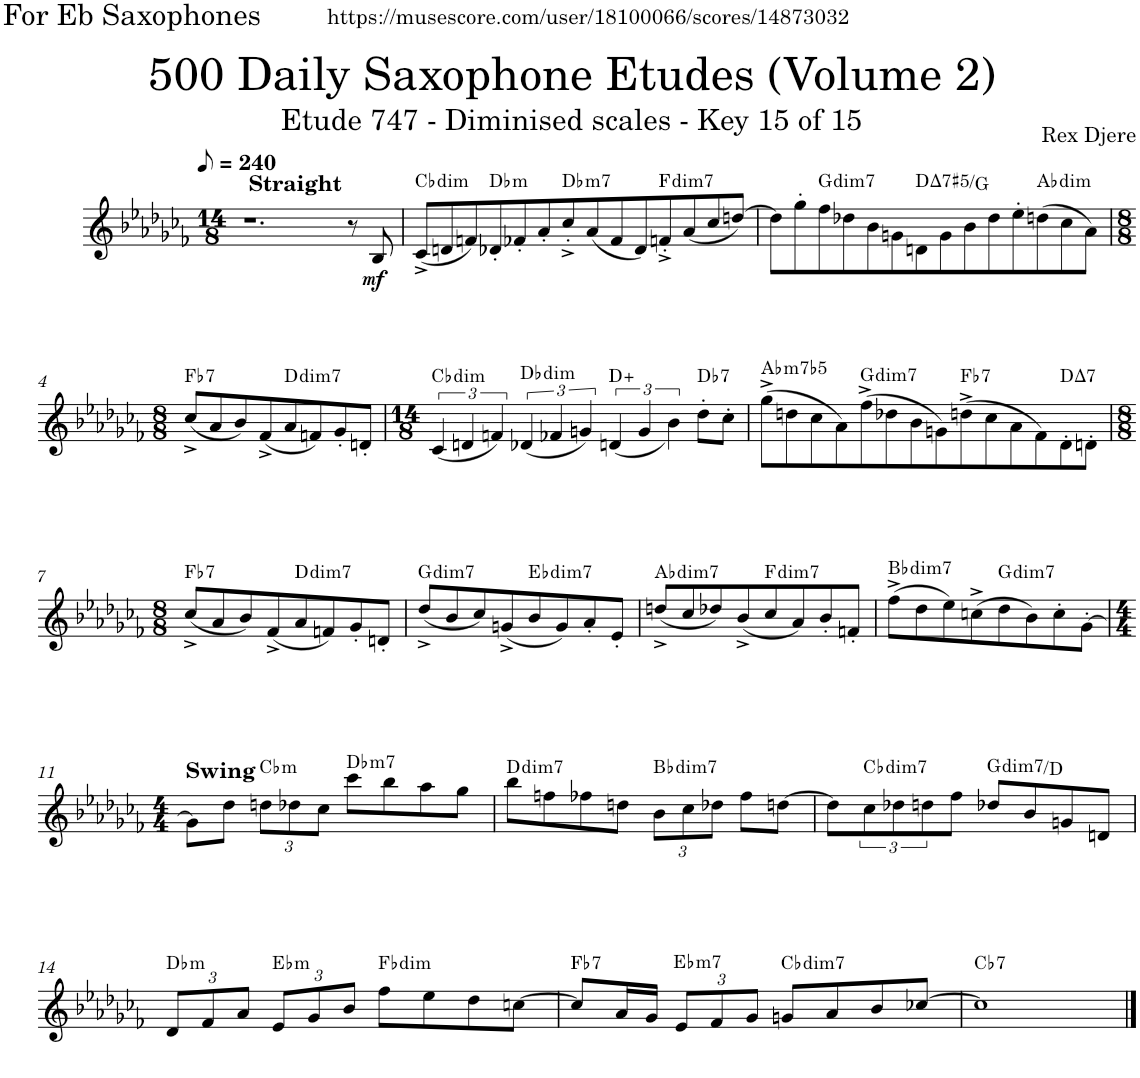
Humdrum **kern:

**kern	**dynam	**harte
*part1	*part1	*part1
*staff1	*staff1	*
*I"Alto Saxophone	*	*
*I'A. Sax.	*	*
*clefG2	*	*
*Trd5c9	*	*
*k[b-e-a-d-g-c-f-]	*	*
*M14/8	*	*
*MM120	*	*
=1	=1	=1
*^	*	*
1.r	1ryy	.	.
!	!LO:TX:a:B:t=Straight	!	!
.	2.ryy	.	.
8r	.	.	.
!	!	!LO:DY:b	!
8B-/	.	mf	.
=2	=2	=2	=2
!	!	!	!LO:H:kt=dim
*v	*v	*	*
(8c-^/L	.	Cb:dim
8dn/	.	.
8fn/)	.	.
!	!	!LO:H:kt=m
8d-X'/	.	Db:min
8f-X'/	.	.
8a-'/	.	.
!	!	!LO:H:kt=m7
8cc-'^/	.	Db:min7
(8a-/	.	.
8f-/	.	.
8d-/)	.	.
!	!	!LO:H:kt=dim7
8fn'^/	.	F:dim7
(8a-/	.	.
8cc-/	.	.
[8ddn/J)	.	.
=3	=3	=3
8dd\L]	.	.
8gg-'\	.	.
!	!	!LO:H:kt=dim7
8ff-\	.	G:dim7
8dd-X\	.	.
8b-\	.	.
8gn\	.	.
!	!	!LO:H:kt=7
8dn\	.	D:(3,#5,7)/4
8g\	.	.
8b-\	.	.
8dd-\	.	.
8ee-'\	.	.
!	!	!LO:H:kt=dim
(8ddn\	.	Ab:dim
8cc-\	.	.
8a-\J)	.	.
!!LO:LB:g=z
=4	=4	=4
*M8/8	*	*
!	!	!LO:H:kt=7
(8cc-^/L	.	Fb:7
8a-/	.	.
8b-/)	.	.
(8f-^/	.	.
!	!	!LO:H:kt=dim7
8a-/	.	D:dim7
8fn/)	.	.
8g-'/	.	.
8dn'/J	.	.
=5	=5	=5
*M14/8	*	*
!	!	!LO:H:kt=dim
(6c-/	.	Cb:dim
6dn/	.	.
6fn/)	.	.
!	!	!LO:H:kt=dim
(6d-X/	.	Db:dim
6f-X/	.	.
6gn/)	.	.
(<6dn/	.	D:aug
6g/	.	.
6b-\)	.	.
!	!	!LO:H:kt=7
8dd-'\L	.	Db:7
8cc-'\J	.	.
=6	=6	=6
!	!	!LO:H:kt=m7b5
(8gg-^\L	.	Ab:hdim7
8ddn\	.	.
8cc-\	.	.
8a-\)	.	.
!	!	!LO:H:kt=dim7
(8ff-^\	.	G:dim7
8dd-X\	.	.
8b-\	.	.
8gn\)	.	.
!	!	!LO:H:kt=7
(8ddn^\	.	Fb:7
8cc-\	.	.
8a-\	.	.
8f-\)	.	.
!	!	!LO:H:kt=7
8d-'\	.	D:maj7
8dn'\J	.	.
!!LO:LB:g=z
=7	=7	=7
*M8/8	*	*
!	!	!LO:H:kt=7
(8cc-^/L	.	Fb:7
8a-/	.	.
8b-/)	.	.
(8f-^/	.	.
!	!	!LO:H:kt=dim7
8a-/	.	D:dim7
8fn/)	.	.
8g-'/	.	.
8dn'/J	.	.
=8	=8	=8
!	!	!LO:H:kt=dim7
(8dd-^/L	.	G:dim7
8b-/	.	.
8cc-/)	.	.
(8gn^/	.	.
!	!	!LO:H:kt=dim7
8b-/	.	Eb:dim7
8g/)	.	.
8a-'/	.	.
8e-'/J	.	.
=9	=9	=9
!	!	!LO:H:kt=dim7
(8ddn^/L	.	Ab:dim7
8cc-/	.	.
8dd-X/)	.	.
(8b-^/	.	.
!	!	!LO:H:kt=dim7
8cc-/	.	F:dim7
8a-/)	.	.
8b-'/	.	.
8fn'/J	.	.
=10	=10	=10
!	!	!LO:H:kt=dim7
(8ff-^\L	.	Bb:dim7
8dd-\	.	.
8ee-\)	.	.
(8ccn^\	.	.
!	!	!LO:H:kt=dim7
8dd-\	.	G:dim7
8b-\)	.	.
8cc'\	.	.
[8g-'\J	.	.
!!LO:LB:g=z
=11	=11	=11
*M4/4	*	*
!LO:TX:a:B:t=Swing	!	!
8g-\L]	.	.
8dd-\J	.	.
*Xbrackettup	*	*
!	!	!LO:H:kt=m
12ddn\L	.	Cb:min
12dd-X\	.	.
12cc-\J	.	.
!	!	!LO:H:kt=m7
8ccc-\L	.	Db:min7
8bb-\	.	.
8aa-\	.	.
8gg-\J	.	.
=12	=12	=12
!	!	!LO:H:kt=dim7
8bb-\L	.	D:dim7
8ffn\	.	.
8ff-X\	.	.
8ddn\J	.	.
!	!	!LO:H:kt=dim7
12b-\L	.	Bb:dim7
12cc-\	.	.
12dd-X\J	.	.
8ff-\L	.	.
[8ddn\J	.	.
=13	=13	=13
8dd\L]	.	.
*brackettup	*	*
!	!	!LO:H:kt=dim7
12cc-\	.	Cb:dim7
12dd-X\	.	.
12ddn\	.	.
8ff-\J	.	.
!	!	!LO:H:kt=dim7
8dd-X/L	.	G:dim7/5
8b-/	.	.
8gn/	.	.
8dn/J	.	.
!!LO:LB:g=z
=14	=14	=14
*Xbrackettup	*	*
!	!	!LO:H:kt=m
12d-/L	.	Db:min
12f-/	.	.
12a-/J	.	.
!	!	!LO:H:kt=m
12e-/L	.	Eb:min
12g-/	.	.
12b-/J	.	.
!	!	!LO:H:kt=dim
8ff-\L	.	Fb:dim
8ee-\	.	.
8dd-\	.	.
[8ccn\J	.	.
=15	=15	=15
!	!	!LO:H:kt=7
8cc/L]	.	Fb:7
16a-/L	.	.
16g-/JJ	.	.
!	!	!LO:H:kt=m7
12e-/L	.	Eb:min7
12f-/	.	.
12g-/J	.	.
!	!	!LO:H:kt=dim7
8gn/L	.	Cb:dim7
8a-/	.	.
8b-/	.	.
[8cc-X/J	.	.
=16	=16	=16
!	!	!LO:H:kt=7
1cc-]	.	Cb:7
==	==	==
*-	*-	*-
